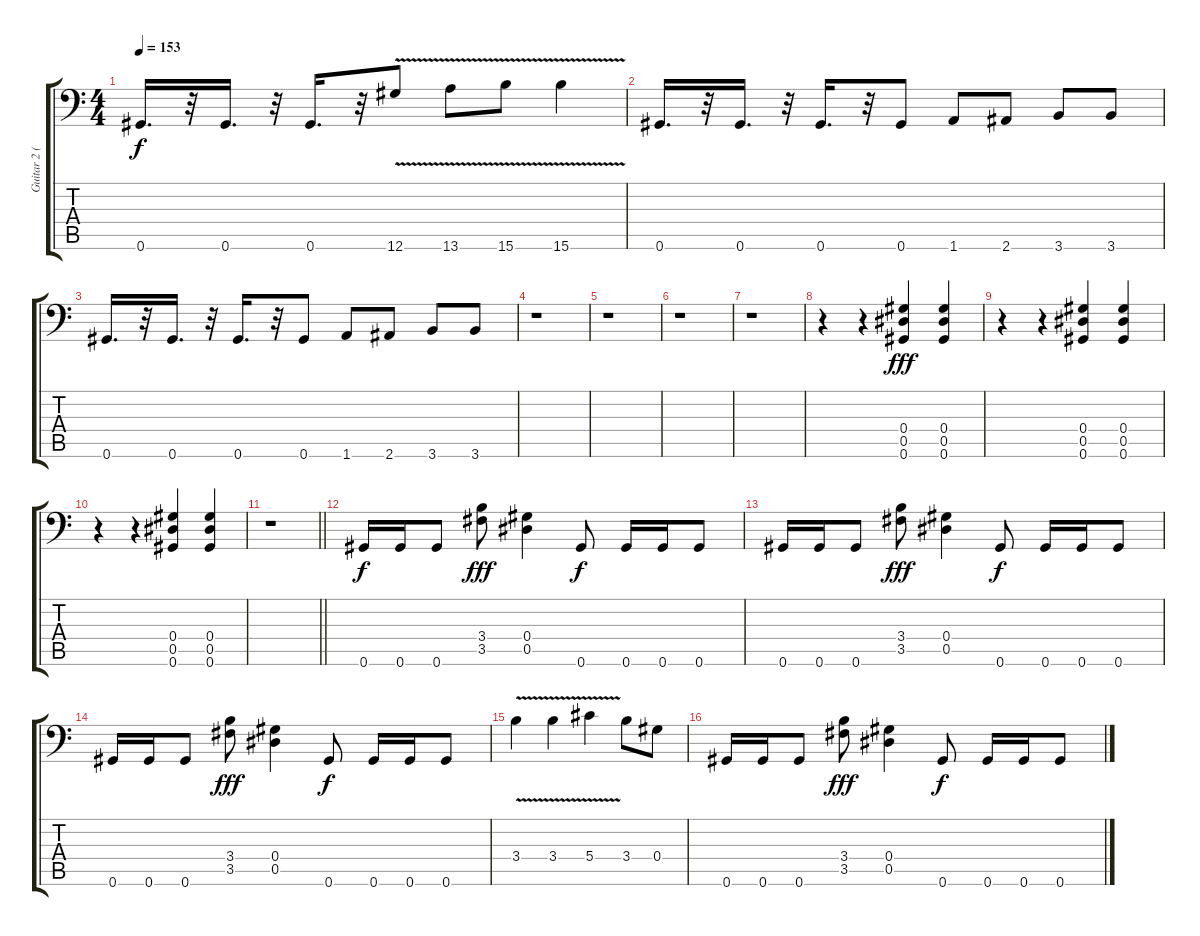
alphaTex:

\track ("Guitar 2 (Kirk)" "Guitar 2 (") {instrument distortionguitar}
\staff {score tabs}
\tuning (Bb3 F3 Db3 Ab2 Eb2 Ab1) {hide}
\ts (4 4)
\tempo 153
\clef f4
\ks c
0.6.16{d dy f} r.32 0.6.16{d} r.32 0.6.16{d} r.32 12.6{v}.8 13.6{v}.8 15.6{v}.8 15.6{v}.4 |
0.6.16{d} r.32 0.6.16{d} r.32 0.6.16{d} r.32 0.6.8 1.6.8 2.6.8 3.6.8 3.6.8 |
0.6.16{d} r.32 0.6.16{d} r.32 0.6.16{d} r.32 0.6.8 1.6.8 2.6.8 3.6.8 3.6.8 |
r.1 |
r.1 |
r.1 |
r.1 |
r.4 r.4 (0.4 0.5 0.6).4{dy fff} (0.4 0.5 0.6).4 |
r.4 r.4 (0.4 0.5 0.6).4 (0.4 0.5 0.6).4 |
r.4 r.4 (0.4 0.5 0.6).4 (0.4 0.5 0.6).4 |
\barLineRight lightlight
r.1 |
0.6.16{dy f} 0.6.16 0.6.8 (3.4 3.5).8{dy fff} (0.4 0.5).4 0.6.8{dy f} 0.6.16 0.6.16 0.6.8 |
0.6.16 0.6.16 0.6.8 (3.4 3.5).8{dy fff} (0.4 0.5).4 0.6.8{dy f} 0.6.16 0.6.16 0.6.8 |
0.6.16 0.6.16 0.6.8 (3.4 3.5).8{dy fff} (0.4 0.5).4 0.6.8{dy f} 0.6.16 0.6.16 0.6.8 |
3.4{v}.4 3.4{v}.4 5.4{v}.4 3.4.8 0.4.8 |
0.6.16 0.6.16 0.6.8 (3.4 3.5).8{dy fff} (0.4 0.5).4 0.6.8{dy f} 0.6.16 0.6.16 0.6.8
